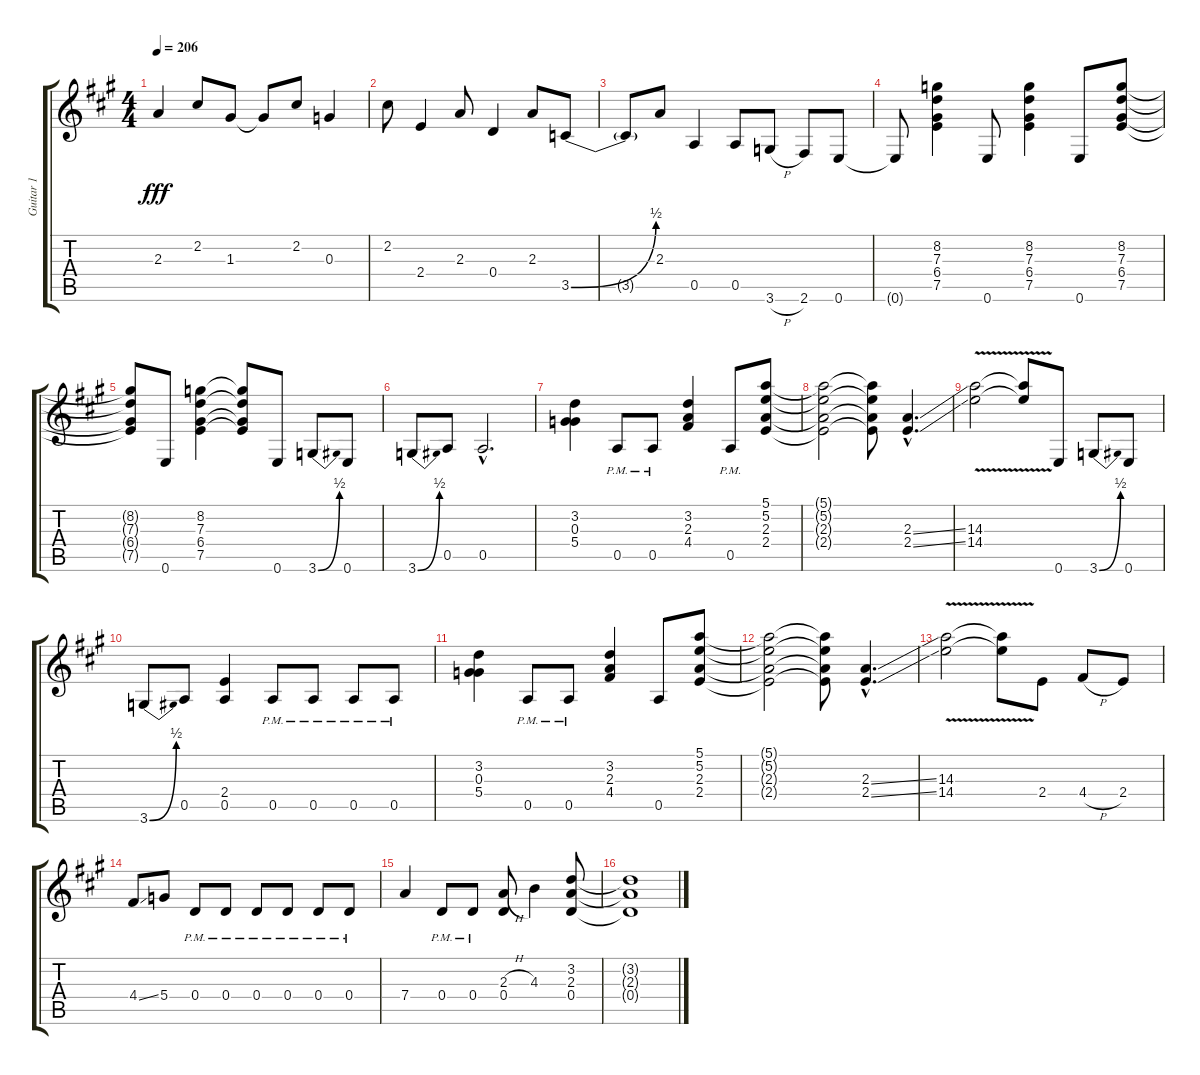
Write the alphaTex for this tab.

\track ("Guitar 1" "Guitar 1") {instrument distortionguitar}
\staff {score tabs}
\tuning (E4 B3 G3 D3 A2 E2) {hide}
\ts (4 4)
\tempo 206
\clef g2
\ks a
2.3.4{dy fff} 2.2.8 1.3.8 1.3{t}.8 2.2.8 0.3.4 |
2.2.8 2.4.4 2.3.8 0.4.4 2.3.8 3.5{be (bend 0 0 60 2)}.8 |
3.5{t}.8 2.3.8 0.5.4 0.5.8 3.6{h}.8 2.6.8 0.6.8 |
0.6{t}.8 (8.2 7.3 6.4 7.5).4 0.6.8 (8.2 7.3 6.4 7.5).4 0.6.8 (8.2 7.3 6.4 7.5).8 |
(8.2{t} 7.3{t} 6.4{t} 7.5{t}).8 0.6.8 (8.2 7.3 6.4 7.5).4 (8.2{t} 7.3{t} 6.4{t} 7.5{t}).8 0.6.8 3.6{be (bend 0 0 60 2)}.8 0.6.8 |
3.6{be (bend 0 0 60 2)}.8 0.5.8 0.5{hac}.2{d} |
(3.2 0.3 5.4).4 0.5{pm}.8 0.5{pm}.8 (3.2 2.3 4.4).4 0.5{pm}.8 (5.1 5.2 2.3 2.4).8 |
(5.1{t} 5.2{t} 2.3{t} 2.4{t}).2 (5.1{t} 5.2{t} 2.3{t} 2.4{t}).8 (2.3{ss hac} 2.4{ss hac}).4{d} |
(14.3{v} 14.4{v}).2 (14.3{t} 14.4{t}).8 0.6.8 3.6{be (bend 0 0 60 2)}.8 0.6.8 |
3.6{be (bend 0 0 60 2)}.8 0.5.8 (2.4 0.5).4 0.5{pm}.8 0.5{pm}.8 0.5{pm}.8 0.5{pm}.8 |
(3.2 0.3 5.4).4 0.5{pm}.8 0.5{pm}.8 (3.2 2.3 4.4).4 0.5.8 (5.1 5.2 2.3 2.4).8 |
(5.1{t} 5.2{t} 2.3{t} 2.4{t}).2 (5.1{t} 5.2{t} 2.3{t} 2.4{t}).8 (2.3{ss hac} 2.4{ss hac}).4{d} |
(14.3{v} 14.4{v}).2 (14.3{t} 14.4{t}).8 2.4.8 4.4{h}.8 2.4.8 |
4.4{ss}.8 5.4.8 0.4{pm}.8 0.4{pm}.8 0.4{pm}.8 0.4{pm}.8 0.4{pm}.8 0.4{pm}.8 |
7.4.4 0.4{pm}.8 0.4{pm}.8 (2.3{h} 0.4).8 4.3.4 (3.2 2.3 0.4).8 |
(3.2{t} 2.3{t} 0.4{t}).1
